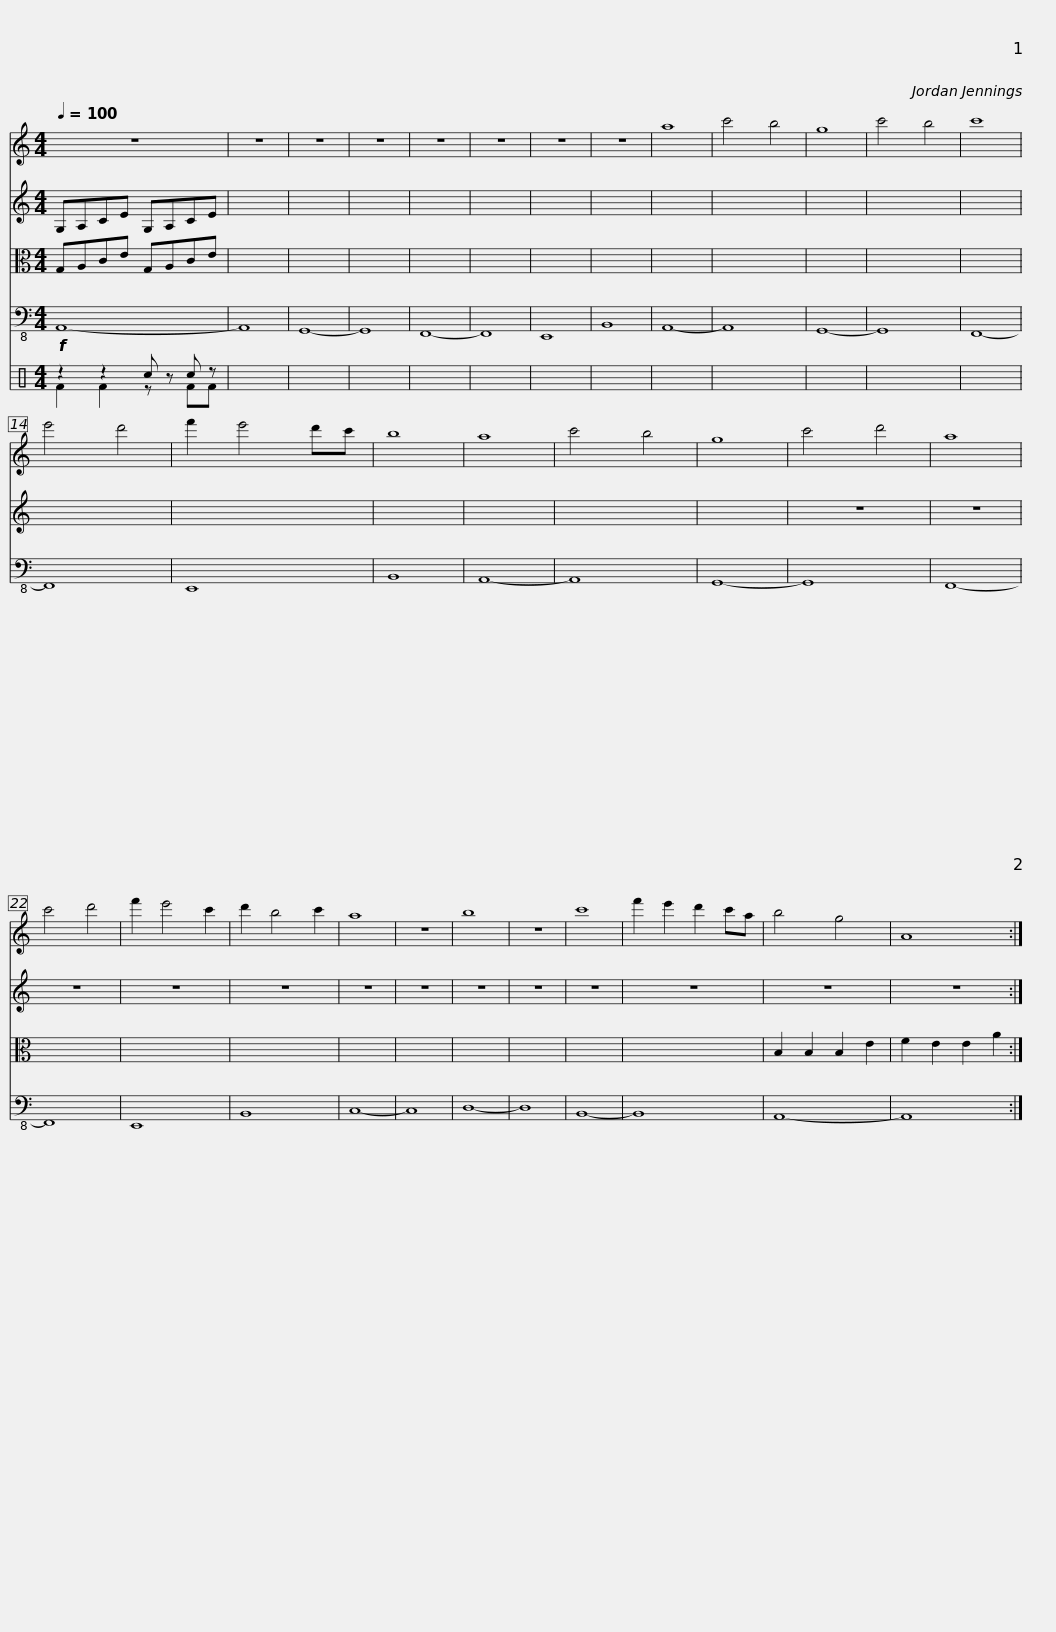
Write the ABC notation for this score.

X:1
%%score 1 2 3 4 ( 5 6 )
L:1/8
Q:1/4=100
M:4/4
I:linebreak $
K:C
V:1 treble
V:2 treble
V:3 alto
V:4 bass-8
V:5 perc
K:none
V:6 perc
K:none
V:1
 z8 | z8 | z8 | z8 | z8 | %5
 z8 | z8 | z8 | a8 | c'4 b4 | %10
 g8 |$ c'4 b4 | c'8 | e'4 d'4 | f'2 e'4 d'c' | %15
 b8 | a8 | c'4 b4 | g8 | c'4 d'4 | %20
 a8 | c'4 d'4 | f'2 e'4 c'2 |$ d'2 b4 c'2 | a8 | %25
 z8 | b8 | z8 | c'8 | f'2 e'2 d'2 c'a | %30
 b4 g4 | A8 :| %32
V:2
 G,A,CE G,A,CE | x8 | x8 | x8 | x8 | %5
 x8 | x8 | x8 | x8 | x8 | %10
 x8 |$ x8 | x8 | x8 | x8 | %15
 x8 | x8 | x8 | x8 | z8 | %20
 z8 | z8 | z8 |$ z8 | z8 | %25
 z8 | z8 | z8 | z8 | z8 | %30
 z8 | z8 :| %32
V:3
 G,A,CE G,A,CE | x8 | x8 | x8 | x8 | %5
 x8 | x8 | x8 | x8 | x8 | %10
 x8 |$ x8 | x8 | x8 | x8 | %15
 x8 | x8 | x8 | x8 | x8 | %20
 x8 | x8 | x8 |$ x8 | x8 | %25
 x8 | x8 | x8 | x8 | x8 | %30
 B,2 B,2 B,2 E2 | F2 E2 E2 A2 :| %32
V:4
 A,,8- | A,,8 | G,,8- | G,,8 | F,,8- | %5
 F,,8 | E,,8 | B,,8 | A,,8- | A,,8 | %10
 G,,8- |$ G,,8 | F,,8- | F,,8 | E,,8 | %15
 B,,8 | A,,8- | A,,8 | G,,8- | G,,8 | %20
 F,,8- | F,,8 | E,,8 |$ B,,8 | C,8- | %25
 C,8 | D,8- | D,8 | B,,8- | B,,8 | %30
 A,,8- | A,,8 :| %32
V:5
!f! z2 z2 c z c z | x8 | x8 | x8 | x8 | %5
 x8 | x8 | x8 | x8 | x8 | %10
 x8 |$ x8 | x8 | x8 | x8 | %15
 x8 | x8 | x8 | x8 | x8 | %20
 x8 | x8 | x8 |$ x8 | x8 | %25
 x8 | x8 | x8 | x8 | x8 | %30
 x8 | x8 :| %32
V:6
 F2 F2 z z FF | x8 | x8 | x8 | x8 | %5
 x8 | x8 | x8 | x8 | x8 | %10
 x8 |$ x8 | x8 | x8 | x8 | %15
 x8 | x8 | x8 | x8 | x8 | %20
 x8 | x8 | x8 |$ x8 | x8 | %25
 x8 | x8 | x8 | x8 | x8 | %30
 x8 | x8 :| %32
